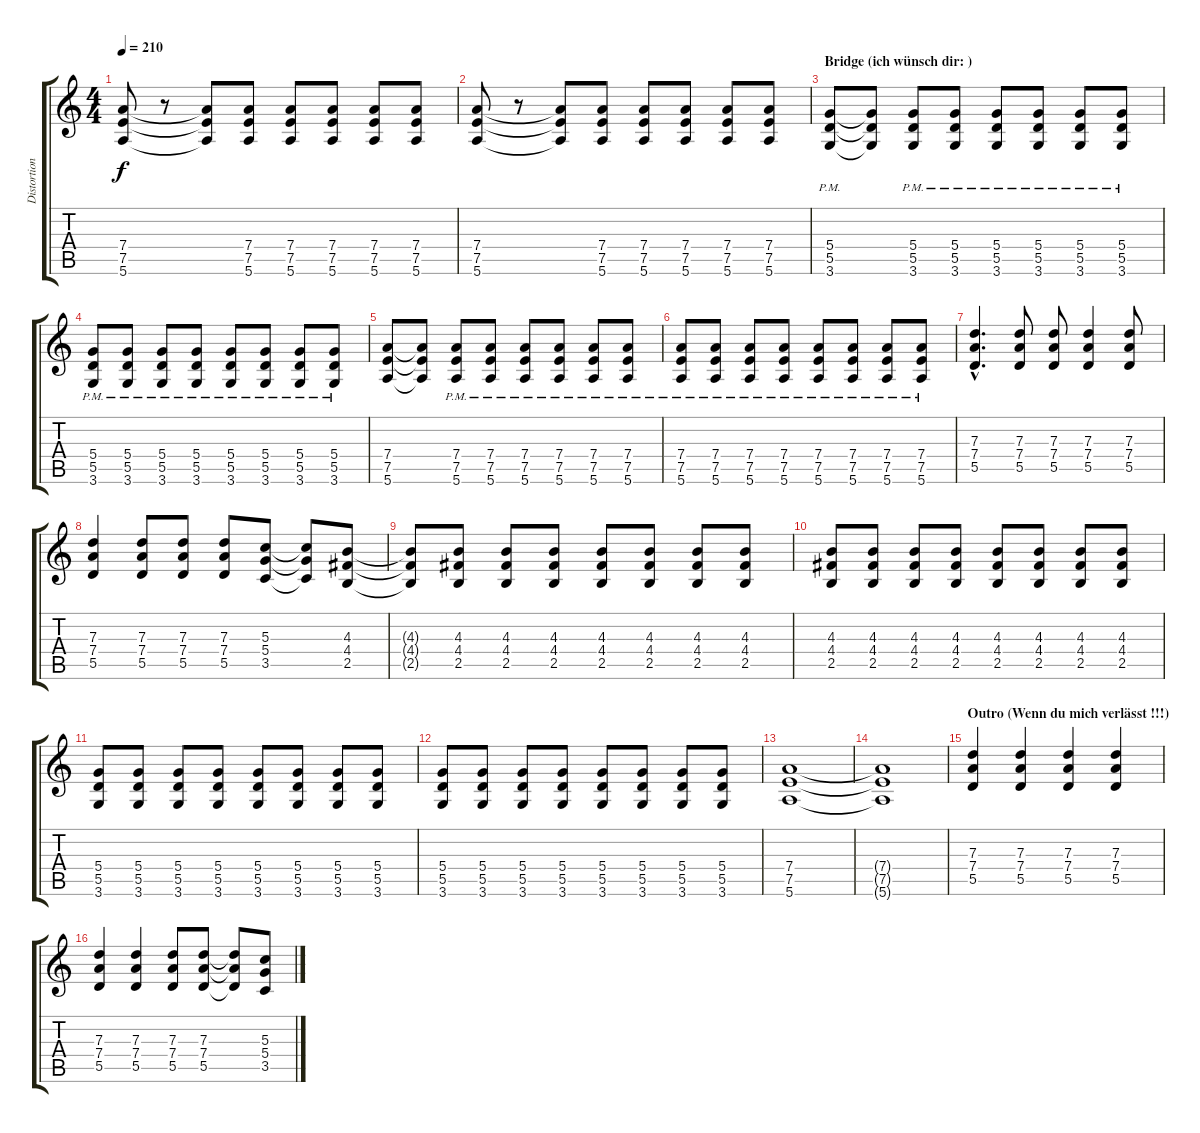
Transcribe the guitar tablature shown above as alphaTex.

\track ("Distortion Guitar" "Distortion") {instrument distortionguitar}
\staff {score tabs}
\tuning (E4 B3 G3 D3 A2 E2) {hide}
\ts (4 4)
\tempo 210
\clef g2
\ks c
(7.4 7.5 5.6).8{dy f} r.8 (7.4{t} 7.5{t} 5.6{t}).8 (7.4 7.5 5.6).8 (7.4 7.5 5.6).8 (7.4 7.5 5.6).8 (7.4 7.5 5.6).8 (7.4 7.5 5.6).8 |
(7.4 7.5 5.6).8 r.8 (7.4{t} 7.5{t} 5.6{t}).8 (7.4 7.5 5.6).8 (7.4 7.5 5.6).8 (7.4 7.5 5.6).8 (7.4 7.5 5.6).8 (7.4 7.5 5.6).8 |
\section ("" "Bridge (ich wünsch dir: )")
(5.4{pm} 5.5 3.6).8{instrument electricguitarmuted} (5.4{t} 5.5{t} 3.6{t}).8 (5.4{pm} 5.5 3.6).8 (5.4{pm} 5.5 3.6).8 (5.4{pm} 5.5 3.6).8 (5.4{pm} 5.5 3.6).8 (5.4{pm} 5.5 3.6).8 (5.4{pm} 5.5 3.6).8 |
(5.4{pm} 5.5 3.6).8 (5.4{pm} 5.5 3.6).8 (5.4{pm} 5.5 3.6).8 (5.4{pm} 5.5 3.6).8 (5.4{pm} 5.5 3.6).8 (5.4{pm} 5.5 3.6).8 (5.4{pm} 5.5 3.6).8 (5.4{pm} 5.5 3.6).8 |
(7.4 7.5 5.6).8 (7.4{t} 7.5{t} 5.6{t}).8 (7.4{pm} 7.5 5.6).8 (7.4{pm} 7.5 5.6).8 (7.4{pm} 7.5 5.6).8 (7.4{pm} 7.5 5.6).8 (7.4{pm} 7.5 5.6).8 (7.4{pm} 7.5 5.6).8 |
(7.4{pm} 7.5 5.6).8 (7.4{pm} 7.5 5.6).8 (7.4{pm} 7.5 5.6).8 (7.4{pm} 7.5 5.6).8 (7.4{pm} 7.5 5.6).8 (7.4{pm} 7.5 5.6).8 (7.4{pm} 7.5 5.6).8 (7.4{pm} 7.5 5.6).8 |
(7.3{hac} 7.4{hac} 5.5{hac}).4{d instrument distortionguitar} (7.3 7.4 5.5).8 (7.3 7.4 5.5).8 (7.3 7.4 5.5).4 (7.3 7.4 5.5).8 |
(7.3 7.4 5.5).4 (7.3 7.4 5.5).8 (7.3 7.4 5.5).8 (7.3 7.4 5.5).8 (5.3 5.4 3.5).8 (5.3{t} 5.4{t} 3.5{t}).8 (4.3 4.4 2.5).8 |
(4.3{t} 4.4{t} 2.5{t}).8 (4.3 4.4 2.5).8 (4.3 4.4 2.5).8 (4.3 4.4 2.5).8 (4.3 4.4 2.5).8 (4.3 4.4 2.5).8 (4.3 4.4 2.5).8 (4.3 4.4 2.5).8 |
(4.3 4.4 2.5).8 (4.3 4.4 2.5).8 (4.3 4.4 2.5).8 (4.3 4.4 2.5).8 (4.3 4.4 2.5).8 (4.3 4.4 2.5).8 (4.3 4.4 2.5).8 (4.3 4.4 2.5).8 |
(5.4 5.5 3.6).8 (5.4 5.5 3.6).8 (5.4 5.5 3.6).8 (5.4 5.5 3.6).8 (5.4 5.5 3.6).8 (5.4 5.5 3.6).8 (5.4 5.5 3.6).8 (5.4 5.5 3.6).8 |
(5.4 5.5 3.6).8 (5.4 5.5 3.6).8 (5.4 5.5 3.6).8 (5.4 5.5 3.6).8 (5.4 5.5 3.6).8 (5.4 5.5 3.6).8 (5.4 5.5 3.6).8 (5.4 5.5 3.6).8 |
(7.4 7.5 5.6).1 |
(7.4{t} 7.5{t} 5.6{t}).1 |
\section ("" "Outro (Wenn du mich verlässt !!!)")
(7.3 7.4 5.5).4 (7.3 7.4 5.5).4 (7.3 7.4 5.5).4 (7.3 7.4 5.5).4 |
(7.3 7.4 5.5).4 (7.3 7.4 5.5).4 (7.3 7.4 5.5).8 (7.3 7.4 5.5).8 (7.3{t} 7.4{t} 5.5{t}).8 (5.3 5.4 3.5).8
